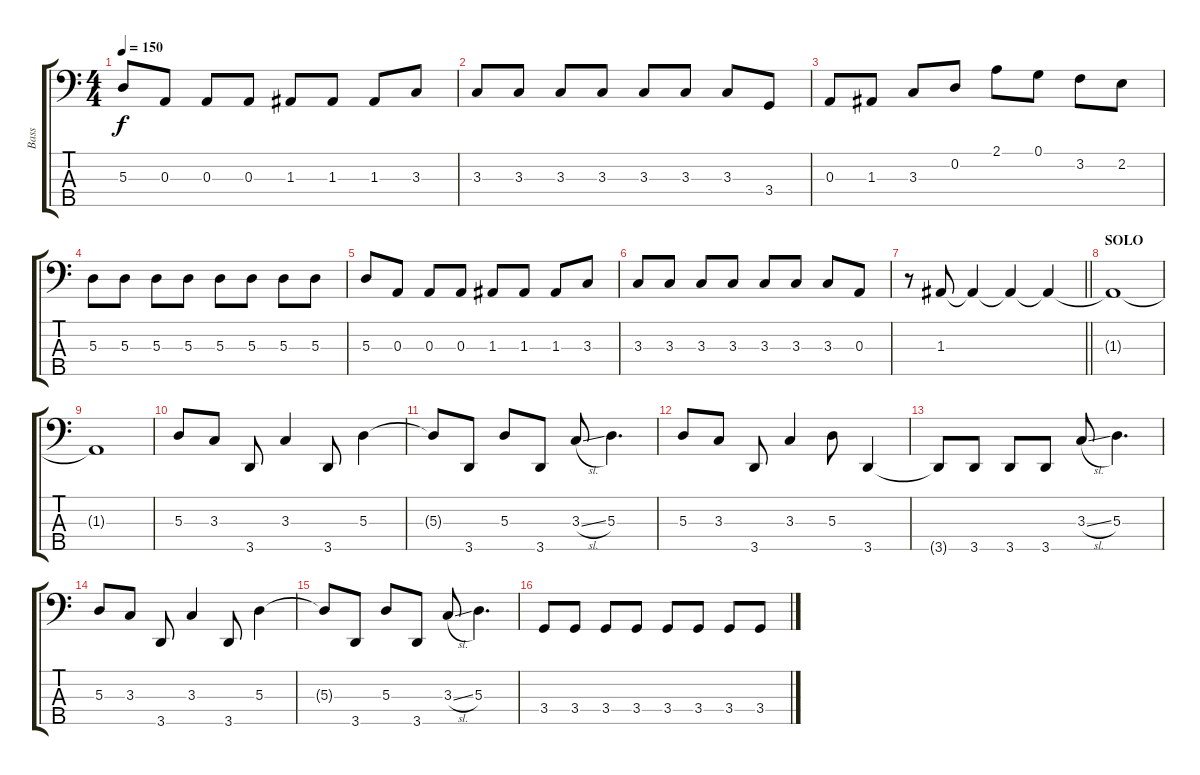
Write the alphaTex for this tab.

\track ("Bass" "Bass") {instrument electricbasspick}
\staff {score tabs}
\tuning (G2 D2 A1 E1 B0) {hide}
\ts (4 4)
\tempo 150
\clef f4
\ks c
5.3.8{dy f} 0.3.8 0.3.8 0.3.8 1.3.8 1.3.8 1.3.8 3.3.8 |
3.3.8 3.3.8 3.3.8 3.3.8 3.3.8 3.3.8 3.3.8 3.4.8 |
0.3.8 1.3.8 3.3.8 0.2.8 2.1.8 0.1.8 3.2.8 2.2.8 |
5.3.8 5.3.8 5.3.8 5.3.8 5.3.8 5.3.8 5.3.8 5.3.8 |
5.3.8 0.3.8 0.3.8 0.3.8 1.3.8 1.3.8 1.3.8 3.3.8 |
3.3.8 3.3.8 3.3.8 3.3.8 3.3.8 3.3.8 3.3.8 0.3.8 |
\barLineRight lightlight
r.8 1.3.8 1.3{t}.4 1.3{t}.4 1.3{t}.4 |
\section ("" "SOLO")
1.3{t}.1 |
1.3{t}.1 |
5.3.8 3.3.8 3.5.8 3.3.4 3.5.8 5.3.4 |
5.3{t}.8 3.5.8 5.3.8 3.5.8 3.3{sl}.8 5.3.4{d} |
5.3.8 3.3.8 3.5.8 3.3.4 5.3.8 3.5.4 |
3.5{t}.8 3.5.8 3.5.8 3.5.8 3.3{sl}.8 5.3.4{d} |
5.3.8 3.3.8 3.5.8 3.3.4 3.5.8 5.3.4 |
5.3{t}.8 3.5.8 5.3.8 3.5.8 3.3{sl}.8 5.3.4{d} |
3.4.8 3.4.8 3.4.8 3.4.8 3.4.8 3.4.8 3.4.8 3.4.8
